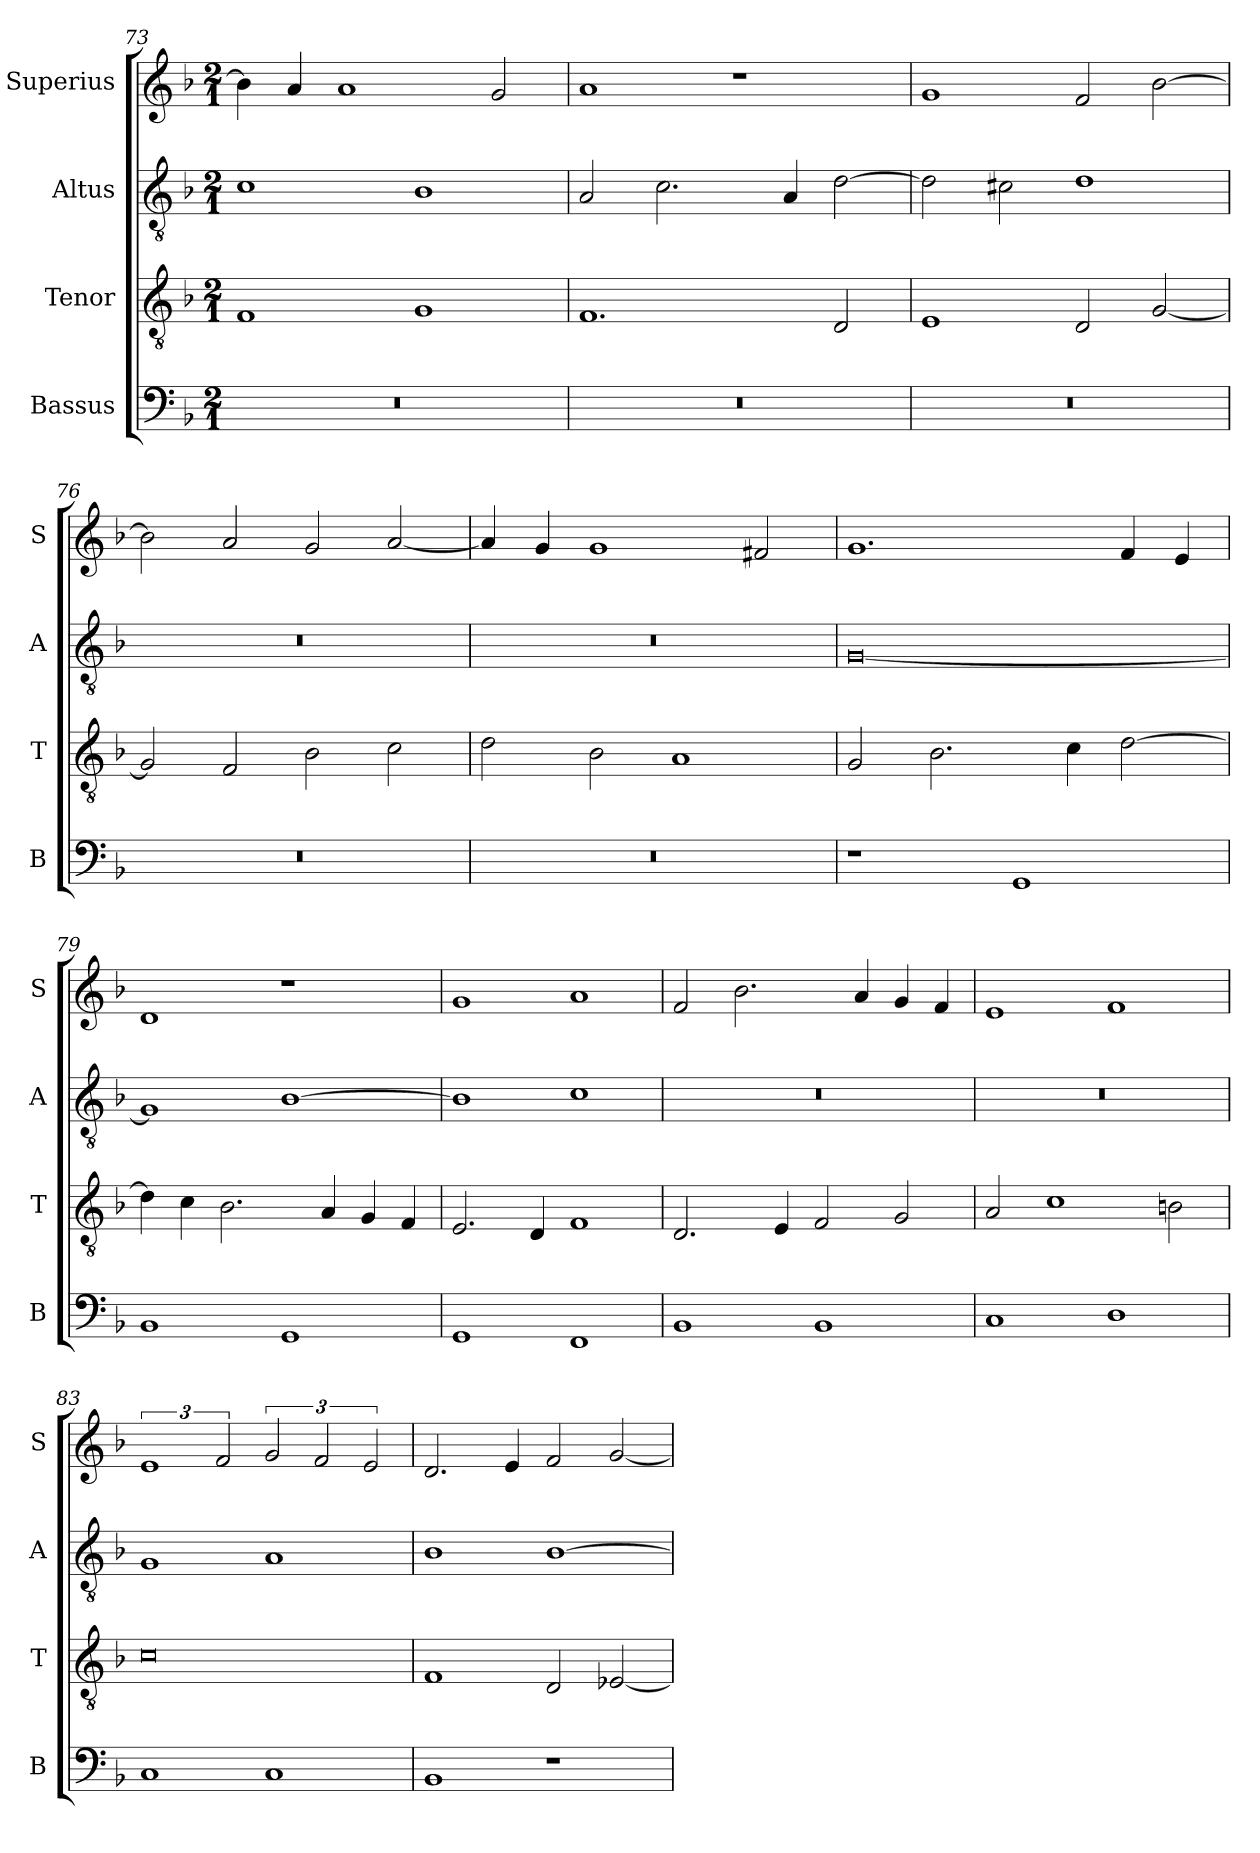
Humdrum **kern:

**kern	**kern	**kern	**kern
*part4	*part3	*part2	*part1
*staff4	*staff3	*staff2	*staff1
*I"Bassus	*I"Tenor	*I"Altus	*I"Superius
*I'B	*I'T	*I'A	*I'S
*clefF4	*clefGv2	*clefGv2	*clefG2
*k[b-]	*k[b-]	*k[b-]	*k[b-]
*M2/1	*M2/1	*M2/1	*M2/1
=73	=73	=73	=73
0r	1F	1c	4b-\]
.	.	.	4a/
.	.	.	1a
.	1G	1B-	.
.	.	.	2g/
=74	=74	=74	=74
0r	1.F	2A/	1a
.	.	2.c\	.
.	.	.	1r
.	.	4A/	.
.	2D/	[2d\	.
=75	=75	=75	=75
0r	1E	2d\]	1g
.	.	2c#X\	.
.	2D/	1d	2f/
.	[2G/	.	[2b-\
=76	=76	=76	=76
0r	2G/]	0r	2b-\]
.	2F/	.	2a/
.	2B-\	.	2g/
.	2c\	.	[2a/
=77	=77	=77	=77
0r	2d\	0r	4a/]
.	.	.	4g/
.	2B-\	.	1g
.	1A	.	.
.	.	.	2f#X/
=78	=78	=78	=78
1r	2G/	[0G	1.g
.	2.B-\	.	.
1GG	.	.	.
.	4c\	.	.
.	[2d\	.	4f/
.	.	.	4e/
=79	=79	=79	=79
1BB-	4d\]	1G]	1d
.	4c\	.	.
.	2.B-\	.	.
1GG	.	[1B-	1r
.	4A/	.	.
.	4G/	.	.
.	4F/	.	.
=80	=80	=80	=80
1GG	2.E/	1B-]	1g
.	4D/	.	.
1FF	1F	1c	1a
=81	=81	=81	=81
1BB-	2.D/	0r	2f/
.	.	.	2.b-\
.	4E/	.	.
1BB-	2F/	.	.
.	.	.	4a/
.	2G/	.	4g/
.	.	.	4f/
=82	=82	=82	=82
1C	2A/	0r	1e
.	1c	.	.
1D	.	.	1f
.	2Bn\	.	.
=83	=83	=83	=83
1C	0c	1G	3%2e
.	.	.	3f/
1C	.	1A	3g/
.	.	.	3f/
.	.	.	3e/
=84	=84	=84	=84
1BB-	1F	1B-	2.d/
.	.	.	4e/
1r	2D/	[1B-	2f/
.	[2E-X/	.	[2g/
=	=	=	=
*-	*-	*-	*-
